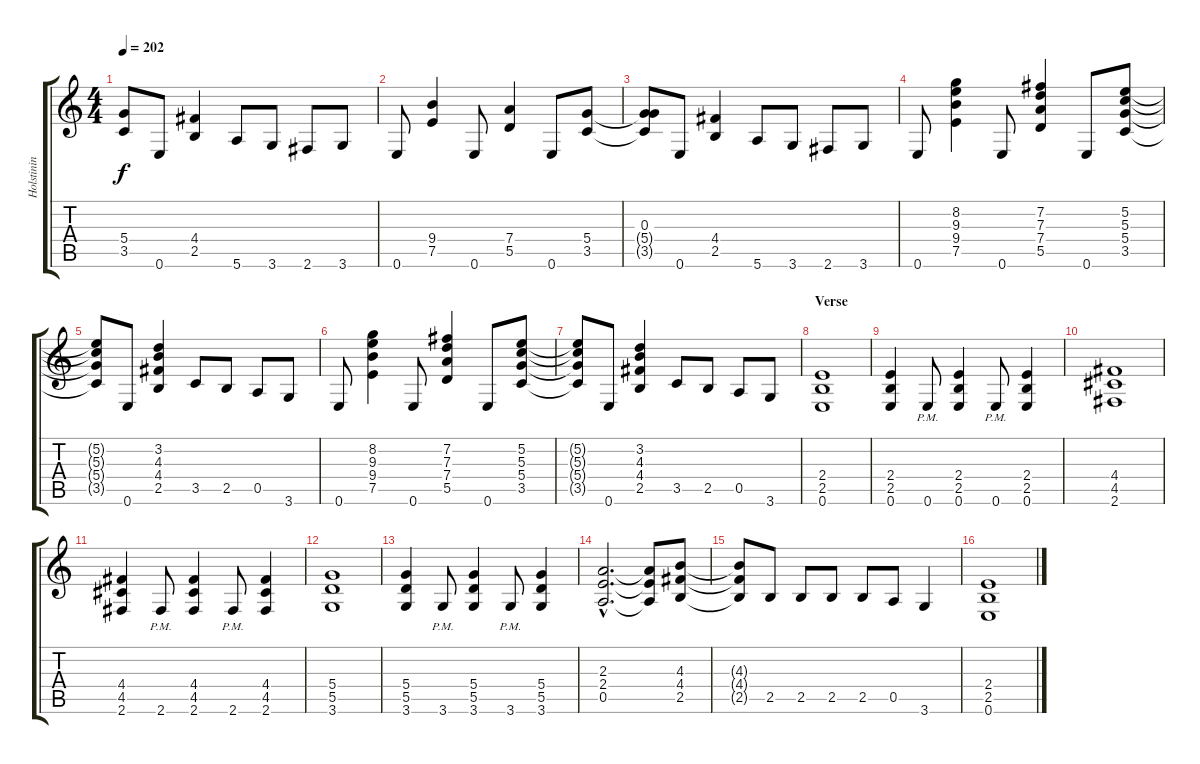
\track ("Holstinin" "Holstinin") {instrument distortionguitar}
\staff {score tabs}
\tuning (E4 B3 G3 D3 A2 E2) {hide}
\ts (4 4)
\tempo 202
\clef g2
\ks c
(5.4{t} 3.5{t}).8{dy f} 0.6.8 (4.4 2.5).4 5.6.8 3.6.8 2.6.8 3.6.8 |
0.6.8 (9.4 7.5).4 0.6.8 (7.4 5.5).4 0.6.8 (5.4 3.5).8 |
(0.3 5.4{t} 3.5{t}).8 0.6.8 (4.4 2.5).4 5.6.8 3.6.8 2.6.8 3.6.8 |
0.6.8 (8.2 9.3 9.4 7.5).4 0.6.8 (7.2 7.3 7.4 5.5).4 0.6.8 (5.2 5.3 5.4 3.5).8 |
(5.2{t} 5.3{t} 5.4{t} 3.5{t}).8 0.6.8 (3.2 4.3 4.4 2.5).4 3.5.8 2.5.8 0.5.8 3.6.8 |
0.6.8 (8.2 9.3 9.4 7.5).4 0.6.8 (7.2 7.3 7.4 5.5).4 0.6.8 (5.2 5.3 5.4 3.5).8 |
(5.2{t} 5.3{t} 5.4{t} 3.5{t}).8 0.6.8 (3.2 4.3 4.4 2.5).4 3.5.8 2.5.8 0.5.8 3.6.8 |
\section ("" "Verse")
(2.4 2.5 0.6).1 |
(2.4 2.5 0.6).4 0.6{pm}.8 (2.4 2.5 0.6).4 0.6{pm}.8 (2.4 2.5 0.6).4 |
(4.4 4.5 2.6).1 |
(4.4 4.5 2.6).4 2.6{pm}.8 (4.4 4.5 2.6).4 2.6{pm}.8 (4.4 4.5 2.6).4 |
(5.4 5.5 3.6).1 |
(5.4 5.5 3.6).4 3.6{pm}.8 (5.4 5.5 3.6).4 3.6{pm}.8 (5.4 5.5 3.6).4 |
(2.3{hac} 2.4{hac} 0.5{hac}).2{d} (2.3{t} 2.4{t} 0.5{t}).8 (4.3 4.4 2.5).8 |
(4.3{t} 4.4{t} 2.5{t}).8 2.5.8 2.5.8 2.5.8 2.5.8 0.5.8 3.6.4 |
(2.4 2.5 0.6).1
